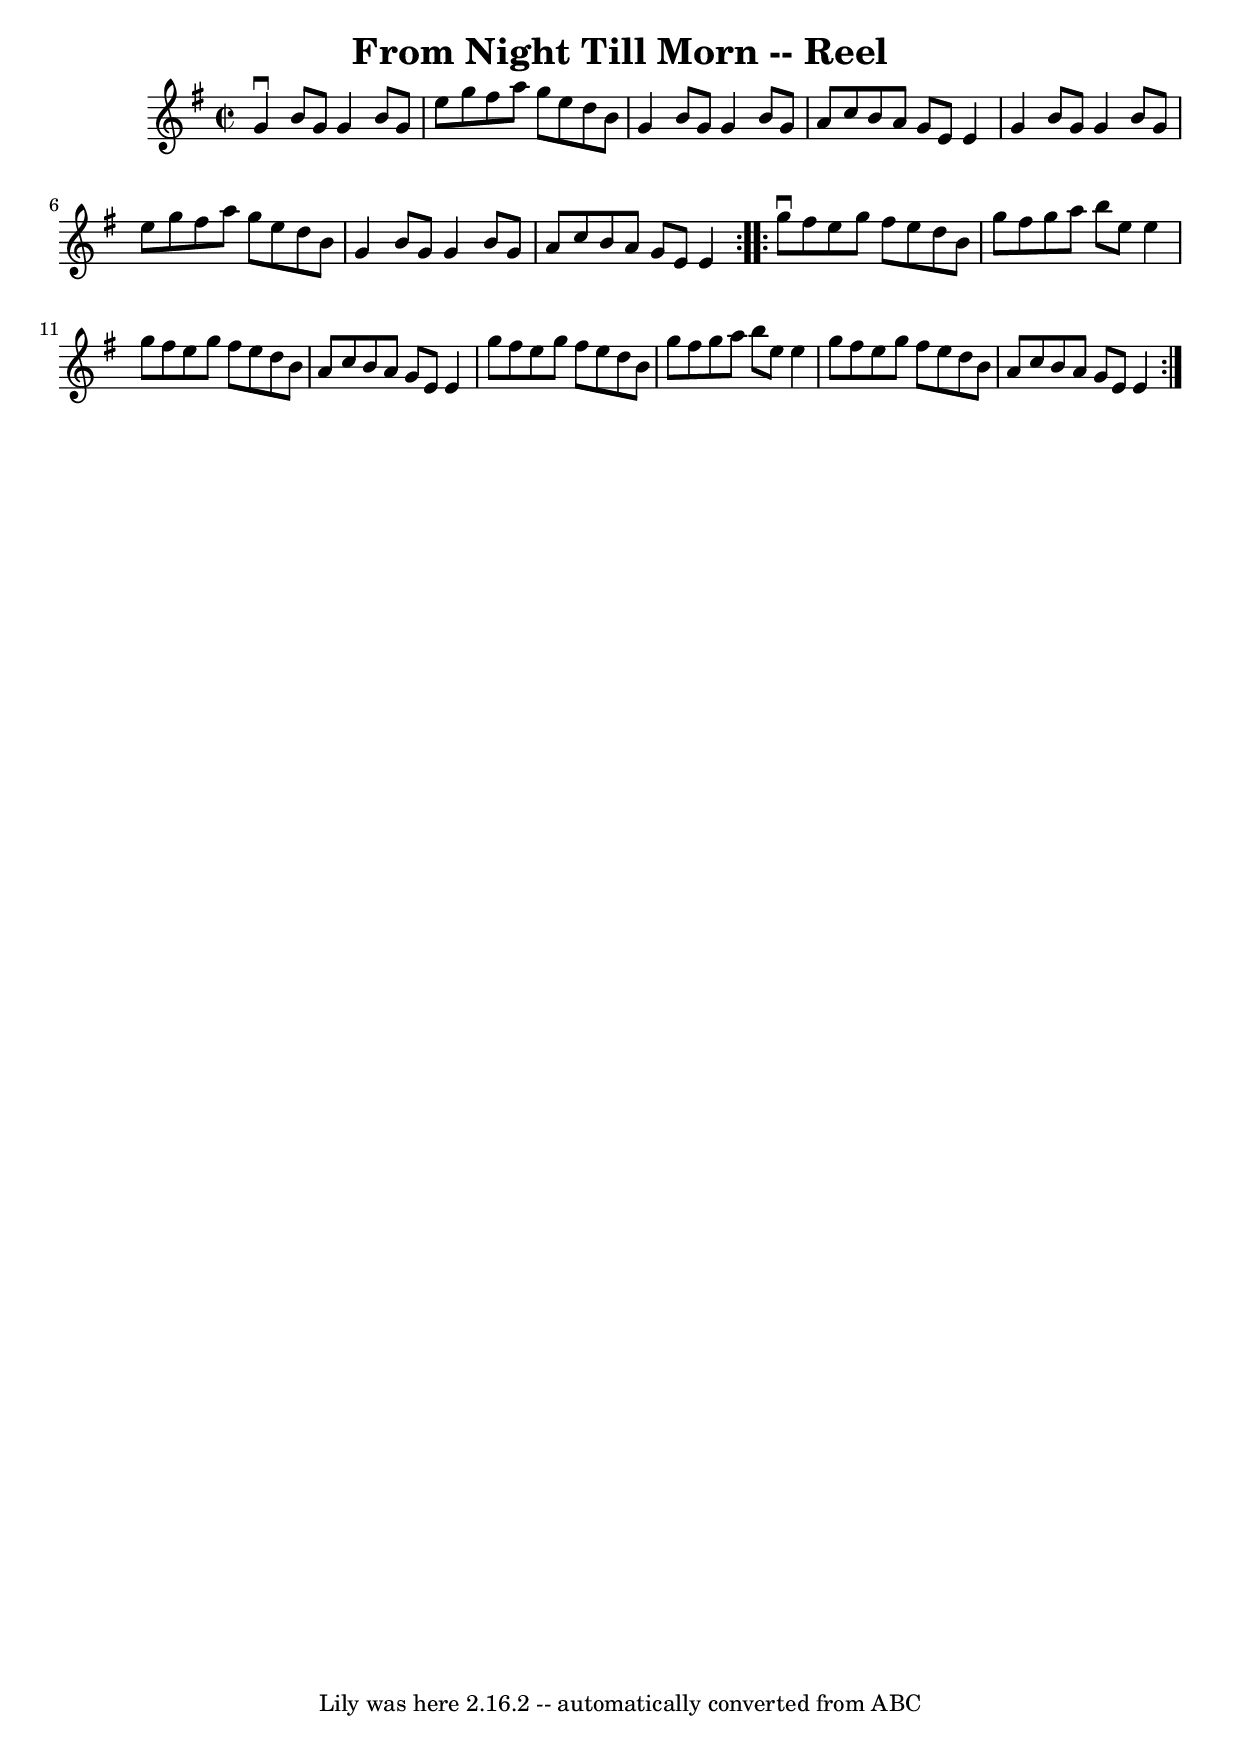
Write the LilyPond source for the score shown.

\version "2.16.2"
\include "Mammoth.ily"
\header {
  %% book = "Ryan's Mammoth Collection"
  crossRefNumber = "1"
  footnotes = "\\\\138"
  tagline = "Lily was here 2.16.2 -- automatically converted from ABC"
  title = "From Night Till Morn -- Reel"

}
voicedefault =  {



  \repeat volta 2 {

    \override Staff.TimeSignature #'style = #'C
    \time 2/2 
    \key g \major
    g'4^\downbow b'8 g'8 g'4 b'8 g'8    
    |
    e''8 g''8 fis''8 a''8 g''8 e''8 d''8 b'8    
    |
    g'4 b'8 g'8 g'4 b'8 g'8    |
    a'8 c''8    
    b'8 a'8 g'8 e'8 e'4    |
    g'4 b'8 g'8 g'4 b'8 
    g'8    |
    e''8 g''8 fis''8 a''8 g''8 e''8 d''8    
    b'8    |
    g'4 b'8 g'8 g'4 b'8 g'8    |
    a'8    
    c''8 b'8 a'8 g'8 e'8 e'4    
  } 
  \repeat volta 2 {
    g''8^\downbow fis''8 e''8 g''8 fis''8 e''8 d''8 b'8    |
    
    g''8 fis''8 g''8 a''8 b''8 e''8 e''4    |
    g''8    
    fis''8 e''8 g''8 fis''8 e''8 d''8 b'8    |
    a'8    
    c''8 b'8 a'8 g'8 e'8 e'4    |
    g''8 fis''8 e''8  
    g''8 fis''8 e''8 d''8 b'8    |
    g''8 fis''8 g''8    
    a''8 b''8 e''8 e''4    |
    g''8 fis''8 e''8 g''8    
    fis''8 e''8 d''8 b'8    |
    a'8 c''8 b'8 a'8 g'8    
    e'8 e'4    
  }   

}

\score{
  <<

    \context Staff="default"
    {
      \voicedefault 
      
    }

  >>
  \layout {
    
  }
  \midi {
  }

}
